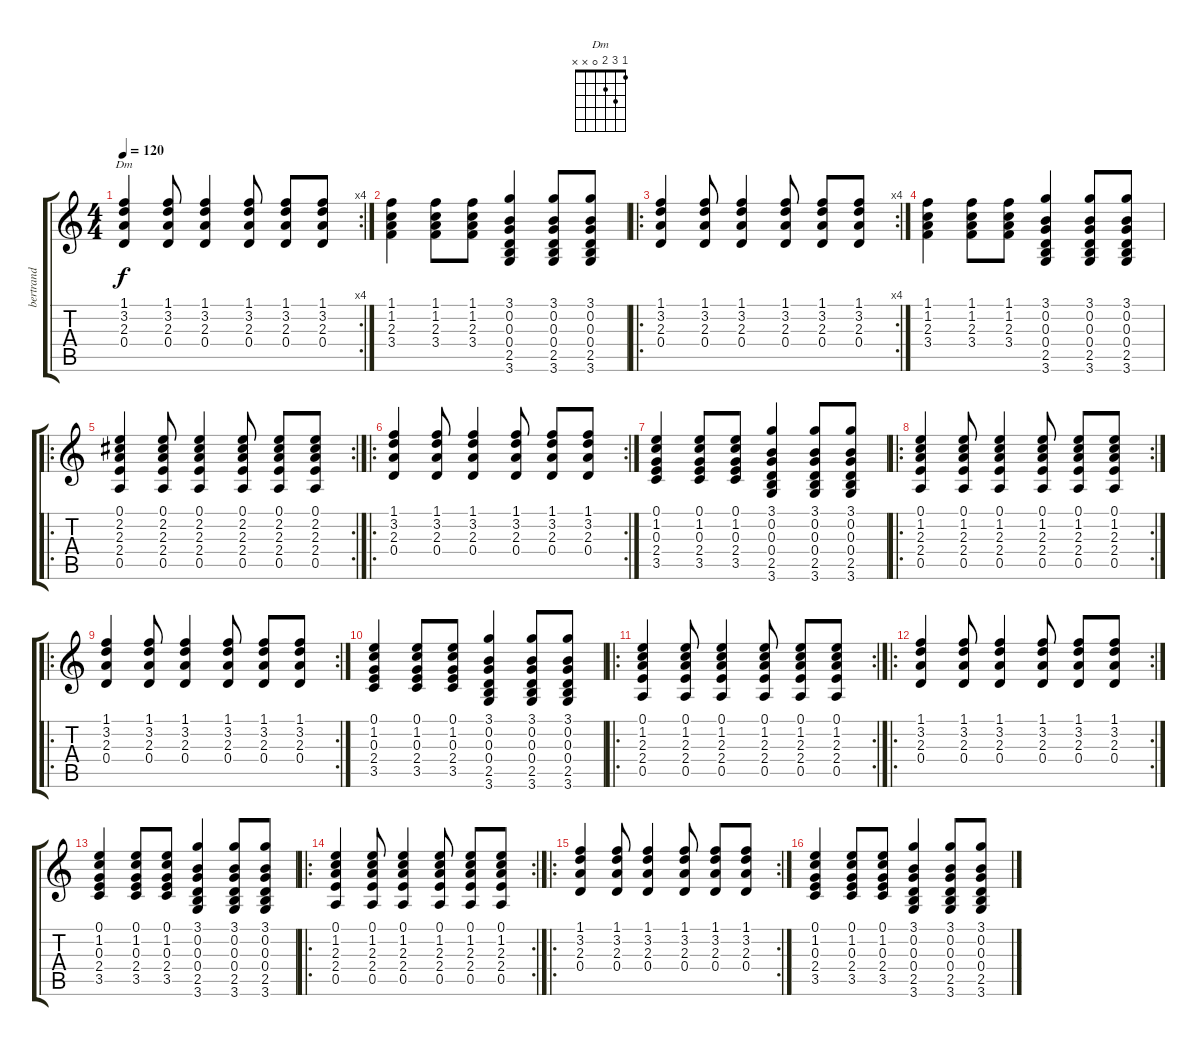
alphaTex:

\track ("bertrand" "bertrand") {instrument overdrivenguitar}
\staff {score tabs}
\tuning (E4 B3 G3 D3 A2 E2) {hide}
\chord ("Dm" 1 3 2 0 x x)
\rc 4
\ts (4 4)
\tempo 120
\clef g2
\ks c
(1.1 3.2 2.3 0.4).4{ch "Dm" dy f instrument overdrivenguitar} (1.1 3.2 2.3 0.4).8 (1.1 3.2 2.3 0.4).4 (1.1 3.2 2.3 0.4).8 (1.1 3.2 2.3 0.4).8 (1.1 3.2 2.3 0.4).8 |
(1.1 1.2 2.3 3.4).4 (1.1 1.2 2.3 3.4).8 (1.1 1.2 2.3 3.4).8 (3.1 0.2 0.3 0.4 2.5 3.6).4 (3.1 0.2 0.3 0.4 2.5 3.6).8 (3.1 0.2 0.3 0.4 2.5 3.6).8 |
\ro
\rc 4
(1.1 3.2 2.3 0.4).4 (1.1 3.2 2.3 0.4).8 (1.1 3.2 2.3 0.4).4 (1.1 3.2 2.3 0.4).8 (1.1 3.2 2.3 0.4).8 (1.1 3.2 2.3 0.4).8 |
(1.1 1.2 2.3 3.4).4 (1.1 1.2 2.3 3.4).8 (1.1 1.2 2.3 3.4).8 (3.1 0.2 0.3 0.4 2.5 3.6).4 (3.1 0.2 0.3 0.4 2.5 3.6).8 (3.1 0.2 0.3 0.4 2.5 3.6).8 |
\ro
\rc 2
(0.1 2.2 2.3 2.4 0.5).4 (0.1 2.2 2.3 2.4 0.5).8 (0.1 2.2 2.3 2.4 0.5).4 (0.1 2.2 2.3 2.4 0.5).8 (0.1 2.2 2.3 2.4 0.5).8 (0.1 2.2 2.3 2.4 0.5).8 |
\ro
\rc 2
(1.1 3.2 2.3 0.4).4 (1.1 3.2 2.3 0.4).8 (1.1 3.2 2.3 0.4).4 (1.1 3.2 2.3 0.4).8 (1.1 3.2 2.3 0.4).8 (1.1 3.2 2.3 0.4).8 |
(0.1 1.2 0.3 2.4 3.5).4 (0.1 1.2 0.3 2.4 3.5).8 (0.1 1.2 0.3 2.4 3.5).8 (3.1 0.2 0.3 0.4 2.5 3.6).4 (3.1 0.2 0.3 0.4 2.5 3.6).8 (3.1 0.2 0.3 0.4 2.5 3.6).8 |
\ro
\rc 2
(0.1 1.2 2.3 2.4 0.5).4 (0.1 1.2 2.3 2.4 0.5).8 (0.1 1.2 2.3 2.4 0.5).4 (0.1 1.2 2.3 2.4 0.5).8 (0.1 1.2 2.3 2.4 0.5).8 (0.1 1.2 2.3 2.4 0.5).8 |
\ro
\rc 2
(1.1 3.2 2.3 0.4).4 (1.1 3.2 2.3 0.4).8 (1.1 3.2 2.3 0.4).4 (1.1 3.2 2.3 0.4).8 (1.1 3.2 2.3 0.4).8 (1.1 3.2 2.3 0.4).8 |
(0.1 1.2 0.3 2.4 3.5).4 (0.1 1.2 0.3 2.4 3.5).8 (0.1 1.2 0.3 2.4 3.5).8 (3.1 0.2 0.3 0.4 2.5 3.6).4 (3.1 0.2 0.3 0.4 2.5 3.6).8 (3.1 0.2 0.3 0.4 2.5 3.6).8 |
\ro
\rc 2
(0.1 1.2 2.3 2.4 0.5).4 (0.1 1.2 2.3 2.4 0.5).8 (0.1 1.2 2.3 2.4 0.5).4 (0.1 1.2 2.3 2.4 0.5).8 (0.1 1.2 2.3 2.4 0.5).8 (0.1 1.2 2.3 2.4 0.5).8 |
\ro
\rc 2
(1.1 3.2 2.3 0.4).4 (1.1 3.2 2.3 0.4).8 (1.1 3.2 2.3 0.4).4 (1.1 3.2 2.3 0.4).8 (1.1 3.2 2.3 0.4).8 (1.1 3.2 2.3 0.4).8 |
(0.1 1.2 0.3 2.4 3.5).4 (0.1 1.2 0.3 2.4 3.5).8 (0.1 1.2 0.3 2.4 3.5).8 (3.1 0.2 0.3 0.4 2.5 3.6).4 (3.1 0.2 0.3 0.4 2.5 3.6).8 (3.1 0.2 0.3 0.4 2.5 3.6).8 |
\ro
\rc 2
(0.1 1.2 2.3 2.4 0.5).4 (0.1 1.2 2.3 2.4 0.5).8 (0.1 1.2 2.3 2.4 0.5).4 (0.1 1.2 2.3 2.4 0.5).8 (0.1 1.2 2.3 2.4 0.5).8 (0.1 1.2 2.3 2.4 0.5).8 |
\ro
\rc 2
(1.1 3.2 2.3 0.4).4 (1.1 3.2 2.3 0.4).8 (1.1 3.2 2.3 0.4).4 (1.1 3.2 2.3 0.4).8 (1.1 3.2 2.3 0.4).8 (1.1 3.2 2.3 0.4).8 |
(0.1 1.2 0.3 2.4 3.5).4 (0.1 1.2 0.3 2.4 3.5).8 (0.1 1.2 0.3 2.4 3.5).8 (3.1 0.2 0.3 0.4 2.5 3.6).4 (3.1 0.2 0.3 0.4 2.5 3.6).8 (3.1 0.2 0.3 0.4 2.5 3.6).8
